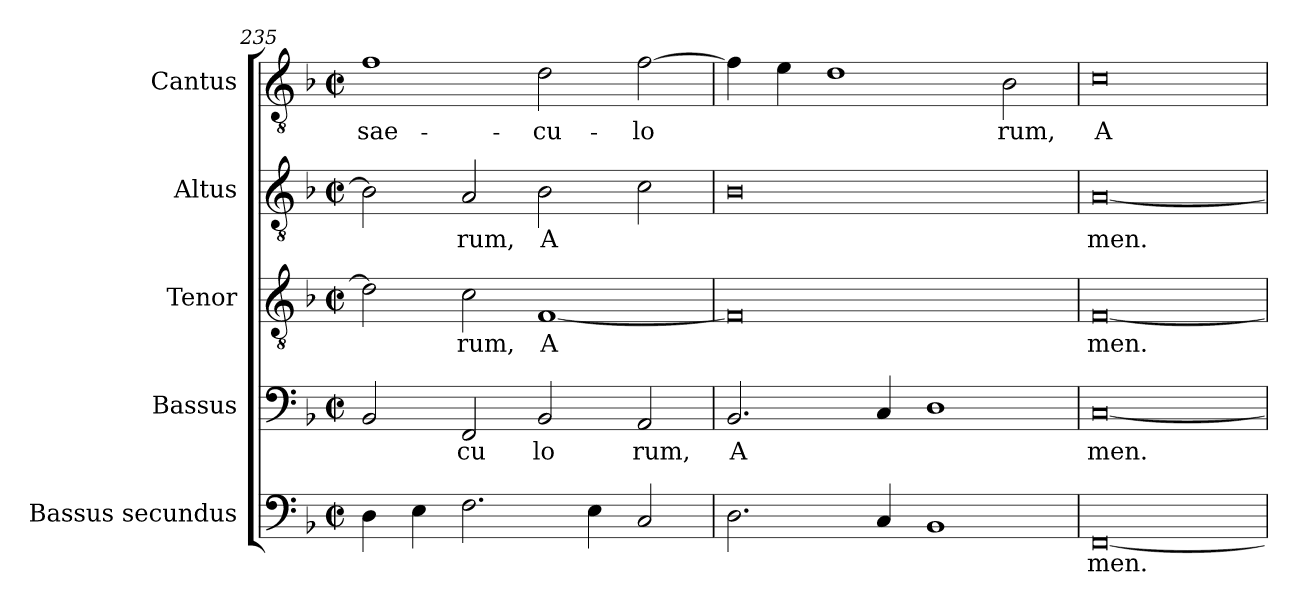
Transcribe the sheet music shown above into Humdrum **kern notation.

**kern	**text	**kern	**text	**kern	**text	**kern	**text	**kern	**text
*part5	*part5	*part4	*part4	*part3	*part3	*part2	*part2	*part1	*part1
*staff5	*staff5	*staff4	*staff4	*staff3	*staff3	*staff2	*staff2	*staff1	*staff1
*I"Bassus  secundus	*	*I"Bassus	*	*I"Tenor	*	*I"Altus	*	*I"Cantus	*
*	*	*I'B	*	*I'T	*	*I'A	*	*I'C	*
*clefF4	*	*clefF4	*	*clefGv2	*	*clefGv2	*	*clefGv2	*
*k[b-]	*	*k[b-]	*	*k[b-]	*	*k[b-]	*	*k[b-]	*
*F:	*	*F:	*	*F:	*	*F:	*	*F:	*
*M2/2	*	*M2/2	*	*M2/2	*	*M2/2	*	*M2/2	*
*met(c|)	*	*met(c|)	*	*met(c|)	*	*met(c|)	*	*met(c|)	*
=235	=235	=235	=235	=235	=235	=235	=235	=235	=235
!	!LO:LY:b:cj	!	!LO:LY:b:cj	!	!LO:LY:b:cj	!	!LO:LY:b:cj	!	!LO:LY:b:cj
4D\	.	2BB-/	.	2d\]	--	2B-\]	.	1f	sae-
!	!LO:LY:b:cj	!	!	!	!	!	!	!	!
4E\	.	.	.	.	.	.	.	.	.
!	!LO:LY:b:cj	!	!LO:LY:b:cj	!	!LO:LY:b:cj	!	!LO:LY:b:cj	!	!
2.F\	.	2FF/	cu	2c\	-rum,	2A/	rum,	.	.
!	!	!	!LO:LY:b:cj	!	!LO:LY:b:cj	!	!LO:LY:b:cj	!	!LO:LY:b:cj
.	.	2BB-/	lo	[<1F	A-	2B-\	A	2d\	-cu-
!	!LO:LY:b:cj	!	!	!	!	!	!	!	!
4E\	.	.	.	.	.	.	.	.	.
!	!LO:LY:b:cj	!	!LO:LY:b:cj	!	!	!	!LO:LY:b:cj	!	!LO:LY:b:cj
2C/	.	2AA/	rum,	.	.	2c\	.	[>2f\	-lo-
=236	=236	=236	=236	=236	=236	=236	=236	=236	=236
!	!LO:LY:b:cj	!	!LO:LY:b:cj	!	!LO:LY:b:cj	!	!LO:LY:b:cj	!	!LO:LY:b:cj
2.D\	.	2.BB-/	A	0F]	--	0B-	.	4f\]	--
!	!	!	!	!	!	!	!	!	!LO:LY:b:cj
.	.	.	.	.	.	.	.	4e\	--
!	!	!	!	!	!	!	!	!	!LO:LY:b:cj
.	.	.	.	.	.	.	.	1d	--
!	!LO:LY:b:cj	!	!LO:LY:b:cj	!	!	!	!	!	!
4C/	.	4C/	.	.	.	.	.	.	.
!	!LO:LY:b:cj	!	!LO:LY:b:cj	!	!	!	!	!	!
1BB-	.	1D	.	.	.	.	.	.	.
!	!	!	!	!	!	!	!	!	!LO:LY:b:cj
.	.	.	.	.	.	.	.	2B-\	-rum,
=237	=237	=237	=237	=237	=237	=237	=237	=237	=237
!	!LO:LY:b:cj	!	!LO:LY:b:cj	!	!LO:LY:b:cj	!	!LO:LY:b:cj	!	!LO:LY:b:cj
[<0FF	men.	[<0C	men.	[<0F	-men.	[<0A	men.	0c	A-
=	=	=	=	=	=	=	=	=	=
*-	*-	*-	*-	*-	*-	*-	*-	*-	*-
